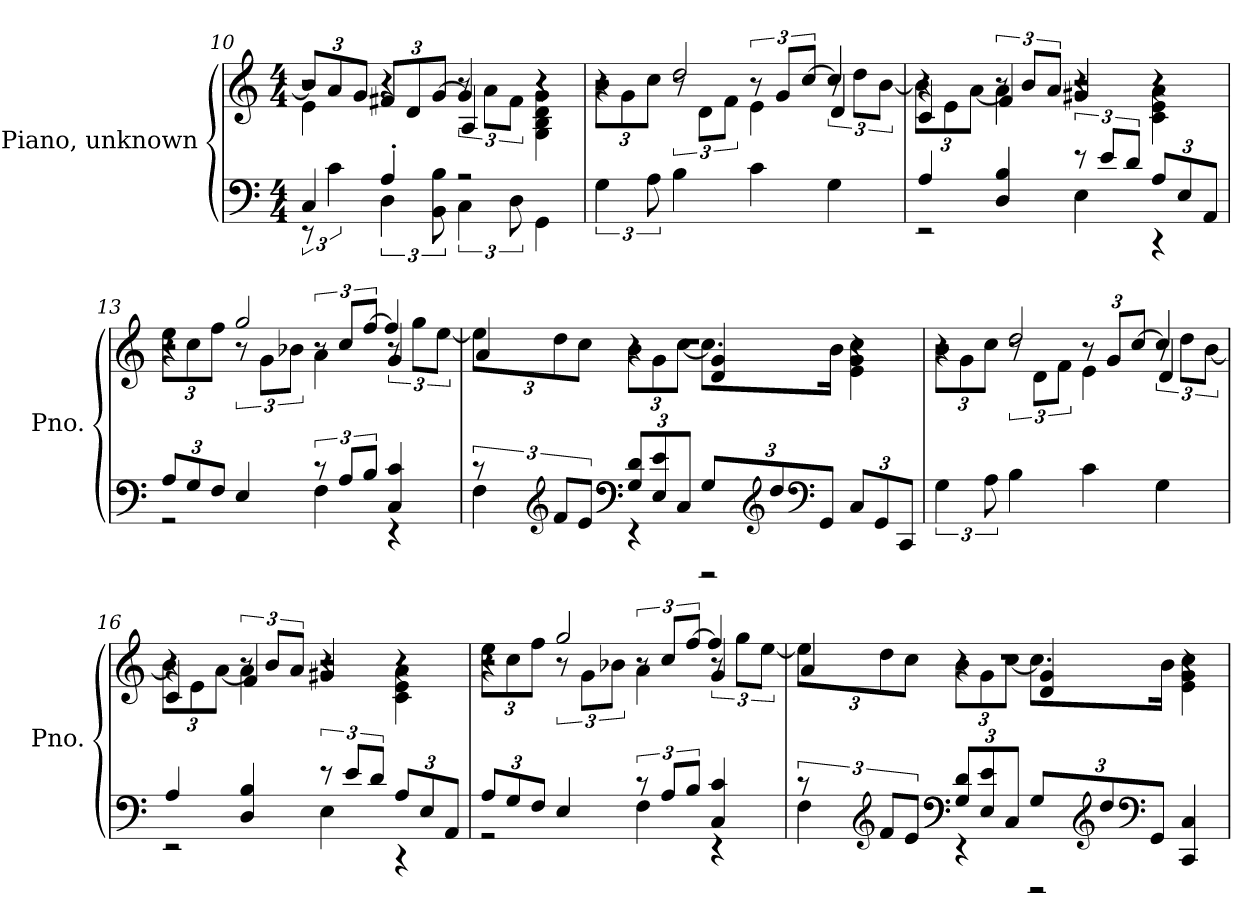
**kern	**kern
*part1	*part1
*staff2	*staff1
*I"Piano, unknown	*
*I'Pno.	*
*clefF4	*clefG2
*k[]	*k[]
*M4/4	*M4/4
=10	=10
*^	*
*	*	*Xbrackettup
*	*	*^
*	*	*	*^
4C/	12r	12b/L]	4e\	2r
.	6c\	12a/	.	.
.	.	12g/J	.	.
4A'/	6D\	12f#X/L	4r	.
.	.	12d/	.	.
.	12BB\ 12B\	[12g/J	.	.
*	*	*	*brackettup	*
2r	6C\	4g/]	12r	4A/
.	.	.	12a\L	.
.	12D\	.	12f#\J	.
.	4GG\	4r	4G\ 4B\ 4d\ 4g\	4r
*v	*v	*	*	*
=11	=11	=11	=11
*	*	*Xbrackettup	*
6G\	2r	12b\L	4r
.	.	12g\	.
12A\	.	12cc\J	.
*	*	*brackettup	*
4B\	.	12r	2dd/
.	.	12d\L	.
.	.	12f\J	.
4c\	12r	4e\	.
.	12g/L	.	.
.	[12cc/J	.	.
4G\	4cc/]	12r	4d/
.	.	12dd\L	.
.	.	[12b\J	.
!!LO:LB:g=z	!!	!!
=12	=12	=12	=12
*^	*	*	*
*	*	*	*Xbrackettup	*
4A/	2r	4c/	12b\L]	4r
.	.	.	12e\	.
.	.	.	[12a\J	.
*	*	*brackettup	*	*
4D/ 4B/	.	12r	4a\]	4f/
.	.	12b/L	.	.
.	.	12a/J	.	.
12r	4E\	4g#X/	4r	2r
12e/L	.	.	.	.
12d/J	.	.	.	.
*Xbrackettup	*	*	*	*
12A/L	4r	4r	4c\ 4e\ 4a\	.
12E/	.	.	.	.
12AA/J	.	.	.	.
=13	=13	=13	=13	=13
*	*	*	*Xbrackettup	*
12A/L	2r	4r	12ee\L	2r
12G/	.	.	12cc\	.
12F/J	.	.	12ff\J	.
*	*	*	*brackettup	*
4E/	.	2gg/	12r	.
.	.	.	12g\L	.
.	.	.	12b-X\J	.
*brackettup	*	*	*	*
12r	4F\	.	4a\	12r
12A/L	.	.	.	12cc/L
12B/J	.	.	.	[12ff/J
4C/ 4c/	4r	4g/	12r	4ff/]
.	.	.	12gg\L	.
.	.	.	[12ee\J	.
!!LO:LB:g=z	!!	!!
=14	=14	=14	=14	=14
*	*	*	*Xbrackettup	*
12r	4F\	1r	12ee\L]	4a/
*clefG2	*	*	*	*
12f/L	.	.	12dd\	.
12e/J	.	.	12cc\J	.
*clefF4	*	*	*	*
*Xbrackettup	*	*	*	*
12G/ 12d/L	4r	.	12b\L	4r
12E/ 12e/	.	.	12g\	.
12C/J	.	.	[12cc\J	.
12G/L	2r	.	8.cc\L]	4d/ 4g/
*clefG2	*	*	*	*
12dd/	.	.	.	.
*clefF4	*	*	*	*
12GG/J	.	.	.	.
.	.	.	16b\Jk	.
12C/L	.	.	4e\ 4g\ 4cc\	4r
12GG/	.	.	.	.
12CC/J	.	.	.	.
*v	*v	*	*	*
=15	=15	=15	=15
*brackettup	*	*	*
6G\	2r	12b\L	4r
.	.	12g\	.
12A\	.	12cc\J	.
*	*	*brackettup	*
4B\	.	12r	2dd/
.	.	12d\L	.
.	.	12f\J	.
4c\	12r	4e\	.
.	12g/L	.	.
.	[12cc/J	.	.
4G\	4cc/]	12r	4d/
.	.	12dd\L	.
.	.	[12b\J	.
!!LO:PB:g=z	!!	!!
=16	=16	=16	=16
*^	*	*	*
*	*	*	*Xbrackettup	*
4A/	2r	4c/	12b\L]	4r
.	.	.	12e\	.
.	.	.	[12a\J	.
*	*	*brackettup	*	*
4D/ 4B/	.	12r	4a\]	4f/
.	.	12b/L	.	.
.	.	12a/J	.	.
12r	4E\	4g#X/	4r	2r
12e/L	.	.	.	.
12d/J	.	.	.	.
*Xbrackettup	*	*	*	*
12A/L	4r	4r	4c\ 4e\ 4a\	.
12E/	.	.	.	.
12AA/J	.	.	.	.
=17	=17	=17	=17	=17
*	*	*	*Xbrackettup	*
12A/L	2r	4r	12ee\L	2r
12G/	.	.	12cc\	.
12F/J	.	.	12ff\J	.
*	*	*	*brackettup	*
4E/	.	2gg/	12r	.
.	.	.	12g\L	.
.	.	.	12b-X\J	.
*brackettup	*	*	*	*
12r	4F\	.	4a\	12r
12A/L	.	.	.	12cc/L
12B/J	.	.	.	[12ff/J
4C/ 4c/	4r	4g/	12r	4ff/]
.	.	.	12gg\L	.
.	.	.	[12ee\J	.
=18	=18	=18	=18	=18
*	*	*	*Xbrackettup	*
12r	4F\	1r	12ee\L]	4a/
*clefG2	*	*	*	*
12f/L	.	.	12dd\	.
12e/J	.	.	12cc\J	.
*clefF4	*	*	*	*
*Xbrackettup	*	*	*	*
12G/ 12d/L	4r	.	12b\L	4r
12E/ 12e/	.	.	12g\	.
12C/J	.	.	[12cc\J	.
12G/L	2r	.	8.cc\L]	4d/ 4g/
*clefG2	*	*	*	*
12dd/	.	.	.	.
*clefF4	*	*	*	*
12GG/J	.	.	.	.
.	.	.	16b\Jk	.
4CC/ 4C/	.	.	4e\ 4g\ 4cc\	4r
*v	*v	*	*	*
*	*v	*v	*v
=	=
*-	*-
